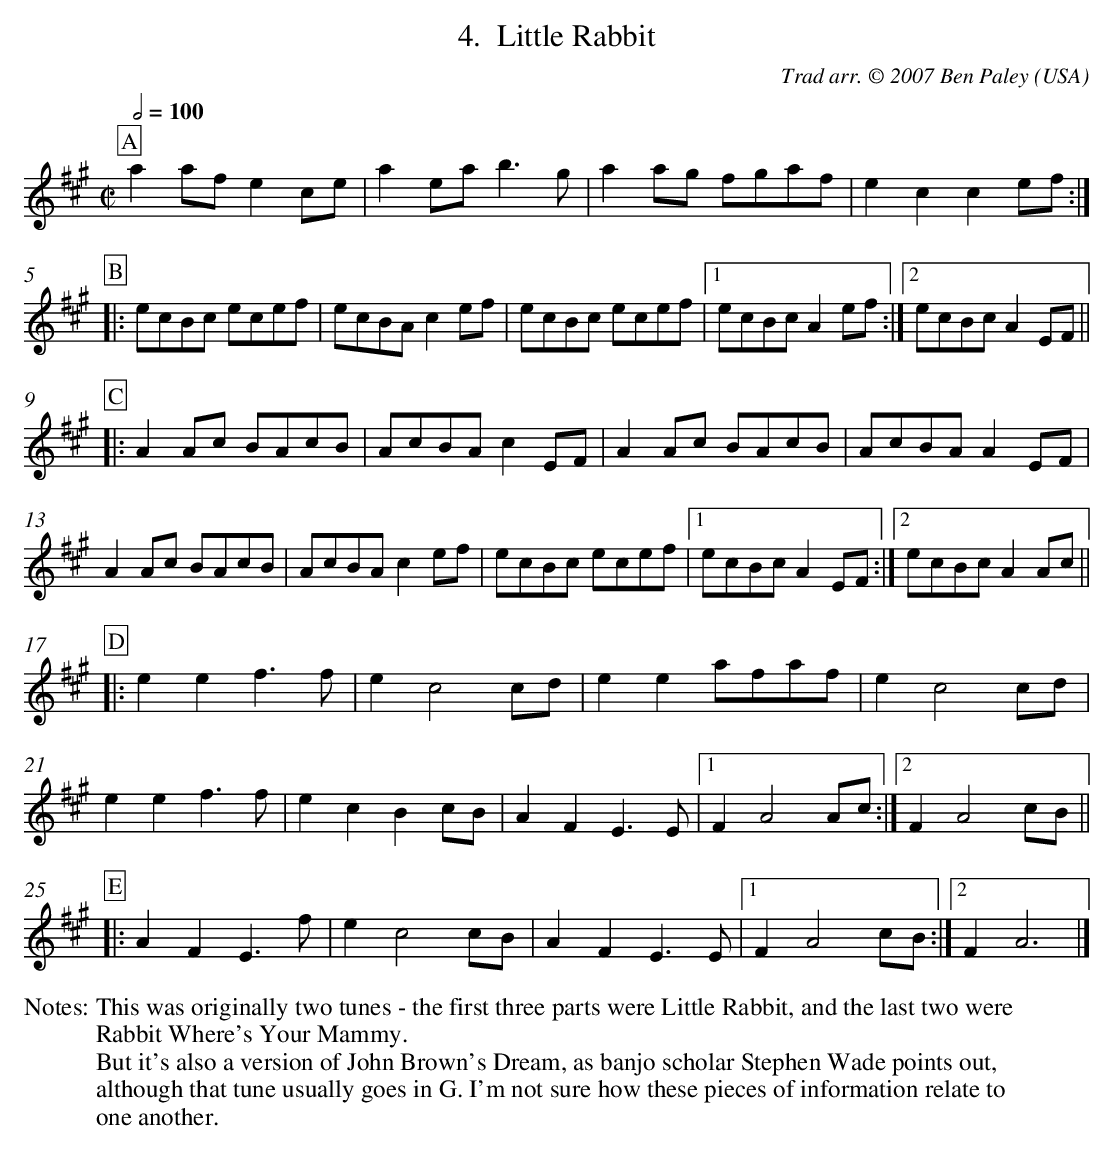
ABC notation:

X:1
T:Little Rabbit
L:1/8
M:C|
C:Trad arr. © 2007 Ben Paley
O:USA
Q:1/2=100
K:A
P:A
a2 af e2 ce | a2 ea b3g | a2 ag fgaf | e2 c2 c2 ef :|
P:B
|: ecBc ecef | ecBA c2 ef | ecBc ecef |1 ecBc A2 ef :|2 ecBc A2 EF ||
P:C
|: A2 Ac BAcB | AcBA c2 EF | A2 Ac BAcB | AcBA A2 EF |
A2 Ac BAcB | AcBA c2 ef | ecBc ecef |1 ecBc A2 EF :|2 ecBc A2 Ac ||
P:D
|: e2 e2 f3 f | e2 c4 cd | e2 e2 afaf | e2 c4 cd |
e2 e2 f3 f | e2 c2 B2 cB | A2 F2 E3 E |1 F2 A4 Ac :|2 F2 A4 cB ||
P:E
|: A2 F2 E3 f | e2 c4 cB | A2 F2 E3 E |1 F2 A4 cB :|2 F2 A6 |]
